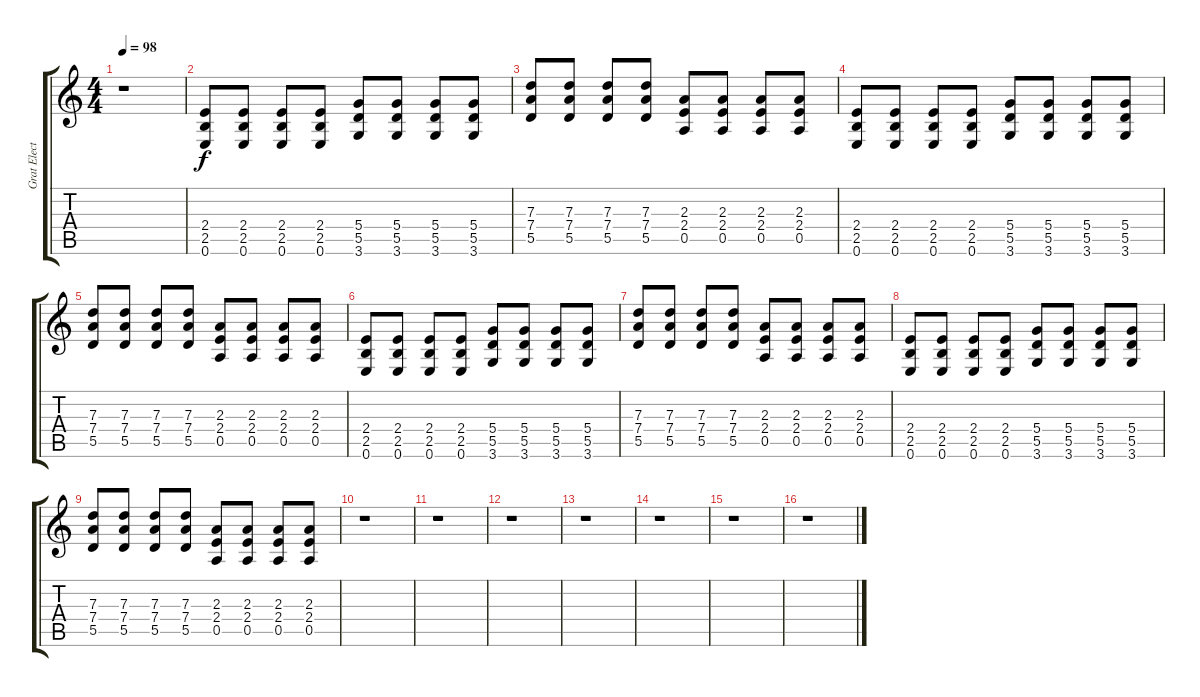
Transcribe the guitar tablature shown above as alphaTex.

\track ("Grat Electrique" "Grat Elect") {instrument overdrivenguitar}
\staff {score tabs}
\tuning (E4 B3 G3 D3 A2 E2) {hide}
\ts (4 4)
\tempo 98
\clef g2
\ks c
r.1{dy f} |
(2.4 2.5 0.6).8 (2.4 2.5 0.6).8 (2.4 2.5 0.6).8 (2.4 2.5 0.6).8 (5.4 5.5 3.6).8 (5.4 5.5 3.6).8 (5.4 5.5 3.6).8 (5.4 5.5 3.6).8 |
(7.3 7.4 5.5).8 (7.3 7.4 5.5).8 (7.3 7.4 5.5).8 (7.3 7.4 5.5).8 (2.3 2.4 0.5).8 (2.3 2.4 0.5).8 (2.3 2.4 0.5).8 (2.3 2.4 0.5).8 |
(2.4 2.5 0.6).8 (2.4 2.5 0.6).8 (2.4 2.5 0.6).8 (2.4 2.5 0.6).8 (5.4 5.5 3.6).8 (5.4 5.5 3.6).8 (5.4 5.5 3.6).8 (5.4 5.5 3.6).8 |
(7.3 7.4 5.5).8 (7.3 7.4 5.5).8 (7.3 7.4 5.5).8 (7.3 7.4 5.5).8 (2.3 2.4 0.5).8 (2.3 2.4 0.5).8 (2.3 2.4 0.5).8 (2.3 2.4 0.5).8 |
(2.4 2.5 0.6).8 (2.4 2.5 0.6).8 (2.4 2.5 0.6).8 (2.4 2.5 0.6).8 (5.4 5.5 3.6).8 (5.4 5.5 3.6).8 (5.4 5.5 3.6).8 (5.4 5.5 3.6).8 |
(7.3 7.4 5.5).8 (7.3 7.4 5.5).8 (7.3 7.4 5.5).8 (7.3 7.4 5.5).8 (2.3 2.4 0.5).8 (2.3 2.4 0.5).8 (2.3 2.4 0.5).8 (2.3 2.4 0.5).8 |
(2.4 2.5 0.6).8 (2.4 2.5 0.6).8 (2.4 2.5 0.6).8 (2.4 2.5 0.6).8 (5.4 5.5 3.6).8 (5.4 5.5 3.6).8 (5.4 5.5 3.6).8 (5.4 5.5 3.6).8 |
(7.3 7.4 5.5).8 (7.3 7.4 5.5).8 (7.3 7.4 5.5).8 (7.3 7.4 5.5).8 (2.3 2.4 0.5).8 (2.3 2.4 0.5).8 (2.3 2.4 0.5).8 (2.3 2.4 0.5).8 |
r.1 |
r.1 |
r.1 |
r.1 |
r.1 |
r.1 |
r.1
